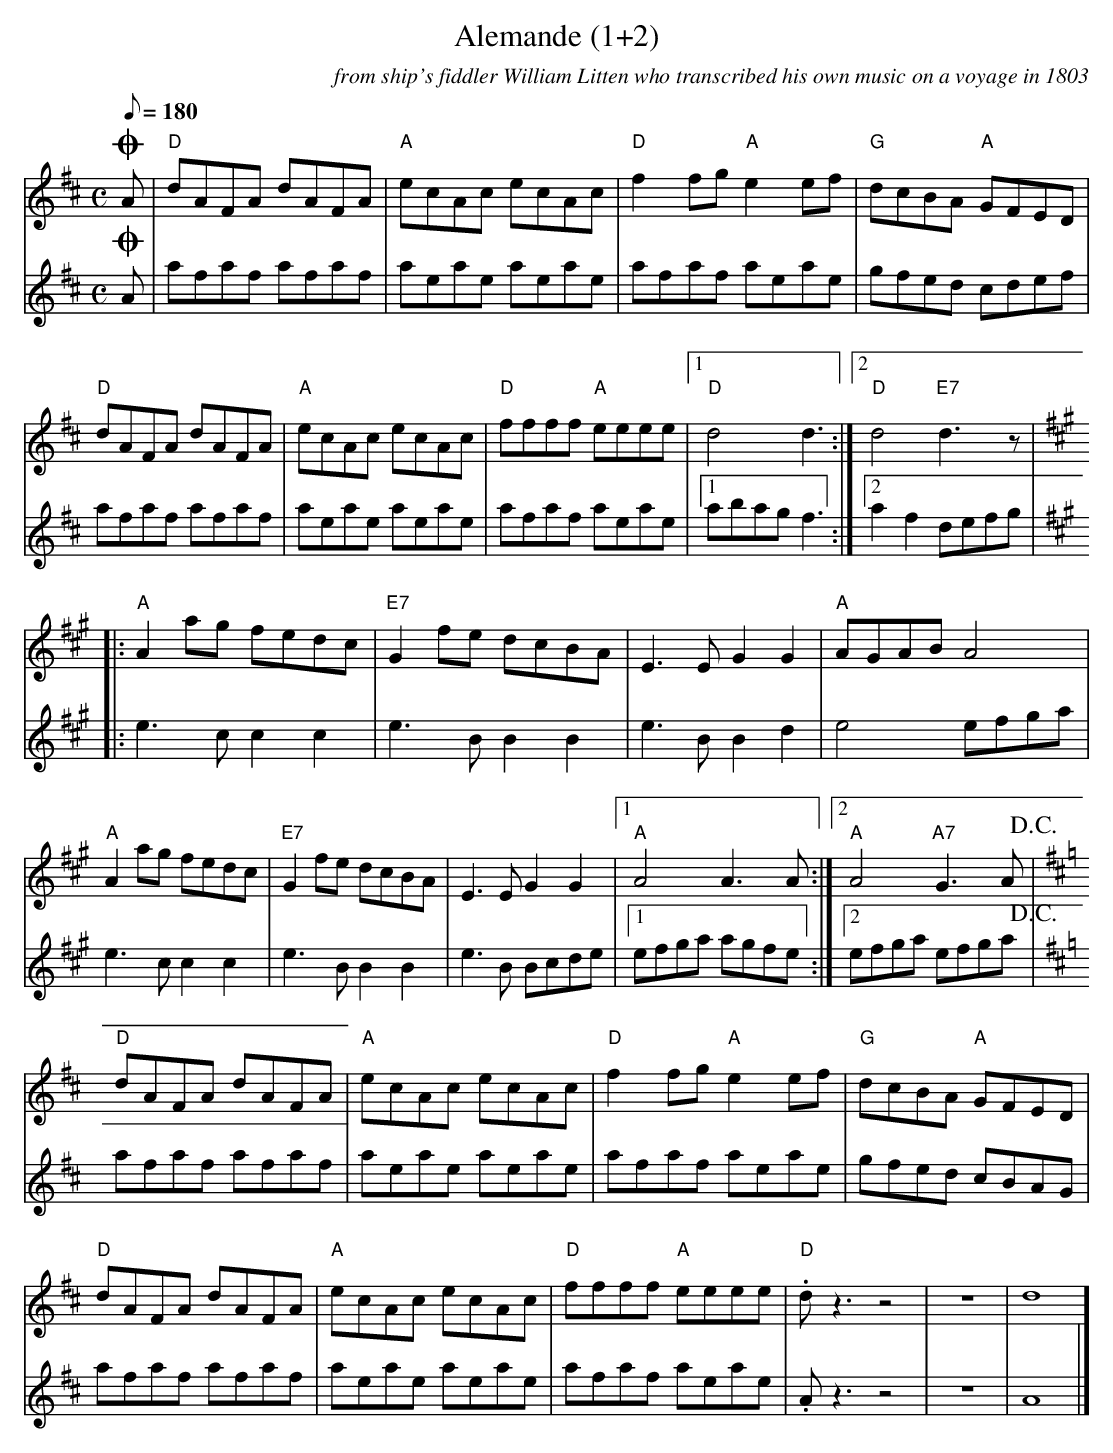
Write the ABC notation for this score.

X:1
T:Alemande (1+2)
C:from ship's fiddler William Litten who transcribed his own music on a voyage in 1803
M:C
L:1/8
Q:180
V:1
K:D
+coda+A|"D"dAFA dAFA|"A"ecAc ecAc|"D"f2fg "A"e2ef|"G"dcBA "A"GFED|
"D"dAFA dAFA|"A"ecAc ecAc|"D"ffff "A"eeee|1"D"d4 d3:|2"D"d4 "E7"d3z|
K:A
|:"A"A2ag fedc|"E7"G2fe dcBA|E3E G2G2|"A"AGAB A4|
"A"A2ag fedc|"E7"G2fe dcBA|E3E G2G2|1"A"A4 A3A:|2"A"A4"A7"G3A+D.C.+|
K:D
"D"dAFA dAFA|"A"ecAc ecAc|"D"f2fg "A"e2ef|"G"dcBA "A"GFED|
"D"dAFA dAFA|"A"ecAc ecAc|"D"ffff "A"eeee|"D".dz3z4|z8|d8]
V:2
K:D
+coda+A|afaf afaf|aeae aeae|afaf aeae|gfed cdef|
afaf afaf|aeae aeae|afaf aeae|1abag f3:|2a2f2 defg|
K:A
|:e3c c2c2|e3B B2B2|e3B B2d2|e4efga|
e3c c2c2|e3B B2B2|e3B Bcde|1efga agfe:|2efga efga+D.C.+|
K:D
afaf afaf|aeae aeae|afaf aeae|gfed cBAG|
afaf afaf|aeae aeae|afaf aeae|.Az3z4|z8|A8|]
